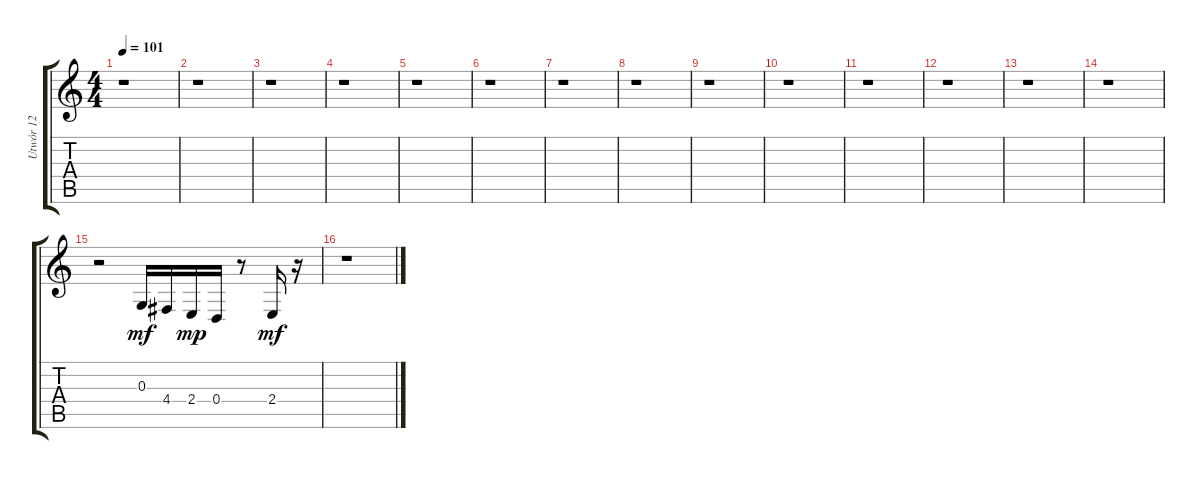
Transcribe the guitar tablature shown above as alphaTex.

\track ("Utwór 12" "Utwór 12") {instrument lead2sawtooth}
\staff {score tabs}
\tuning (E4 B3 G3 D3 A2 E2) {hide}
\ts (4 4)
\tempo 101
\clef g2
\ks c
r.1{dy mf} |
r.1 |
r.1 |
r.1 |
r.1 |
r.1 |
r.1 |
r.1 |
r.1 |
r.1 |
r.1 |
r.1 |
r.1 |
r.1 |
r.2 0.3.16 4.4.16 2.4.16{dy mp} 0.4.16 r.8 2.4.16{dy mf} r.16 |
r.1
